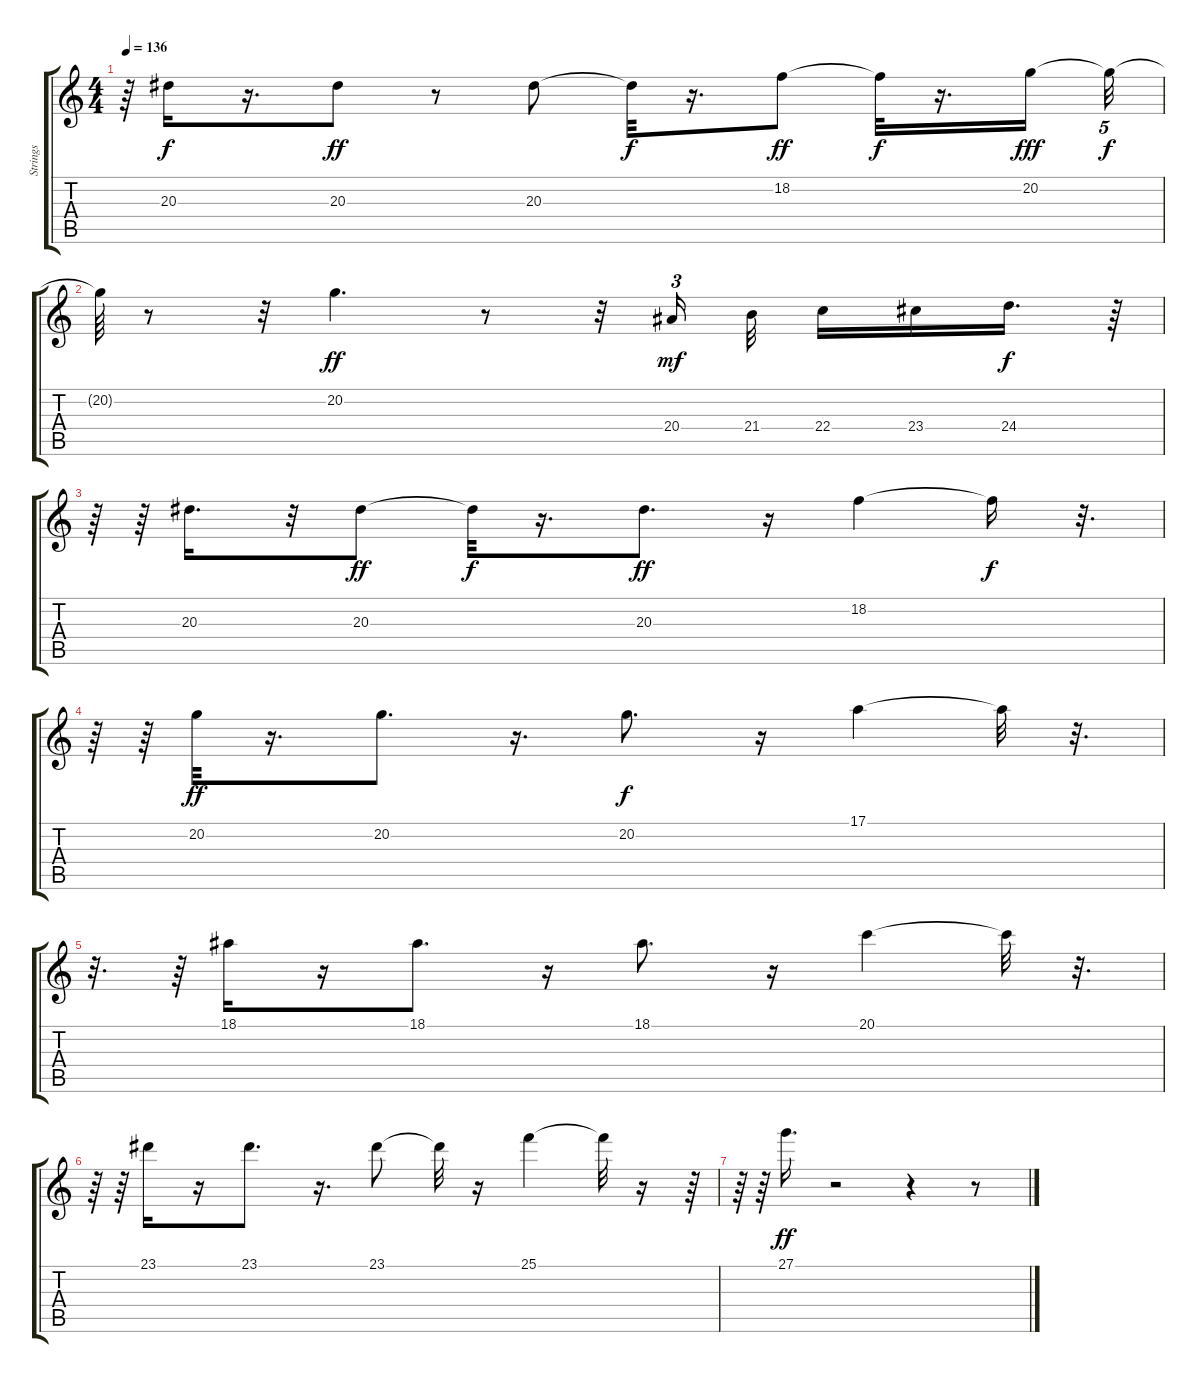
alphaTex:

\track ("Strings" "Strings") {instrument stringensemble1}
\staff {score tabs}
\tuning (E4 B3 G3 D3 A2 E2) {hide}
\ts (4 4)
\tempo 136
\clef g2
\ks c
r.64{dy f} 20.3.16 r.16{d} 20.3.8{dy ff} r.8 20.3.8 20.3{t}.32{dy f} r.16{d} 18.2.8{dy ff} 18.2{t}.32{dy f} r.16{d} 20.2.16{dy fff} 20.2{t}.32{tu (5 4) dy f} |
20.2{t}.64 r.8 r.32 20.2.4{d dy ff} r.8 r.32 20.4.16{tu (3 2) dy mf} 21.4.32 22.4.16 23.4.16 24.4.16{d dy f} r.64 |
r.64 r.64 20.3.16{d} r.32 20.3.8{dy ff} 20.3{t}.32{dy f} r.16{d} 20.3.8{d dy ff} r.16 18.2.4 18.2{t}.16{dy f} r.32{d} |
r.64 r.64 20.2.32{dy ff} r.16{d} 20.2.8{d} r.16{d} 20.2.8{d dy f} r.16 17.1.4 17.1{t}.32 r.32{d} |
r.32{d} r.64 18.1.16 r.16 18.1.8{d} r.16 18.1.8{d} r.16 20.1.4 20.1{t}.32 r.32{d} |
r.64 r.64 23.1.16 r.16 23.1.8{d} r.16{d} 23.1.8 23.1{t}.32 r.16 25.1.4 25.1{t}.32 r.16 r.64 |
r.64 r.64 27.1.16{d dy ff} r.2 r.4 r.8
